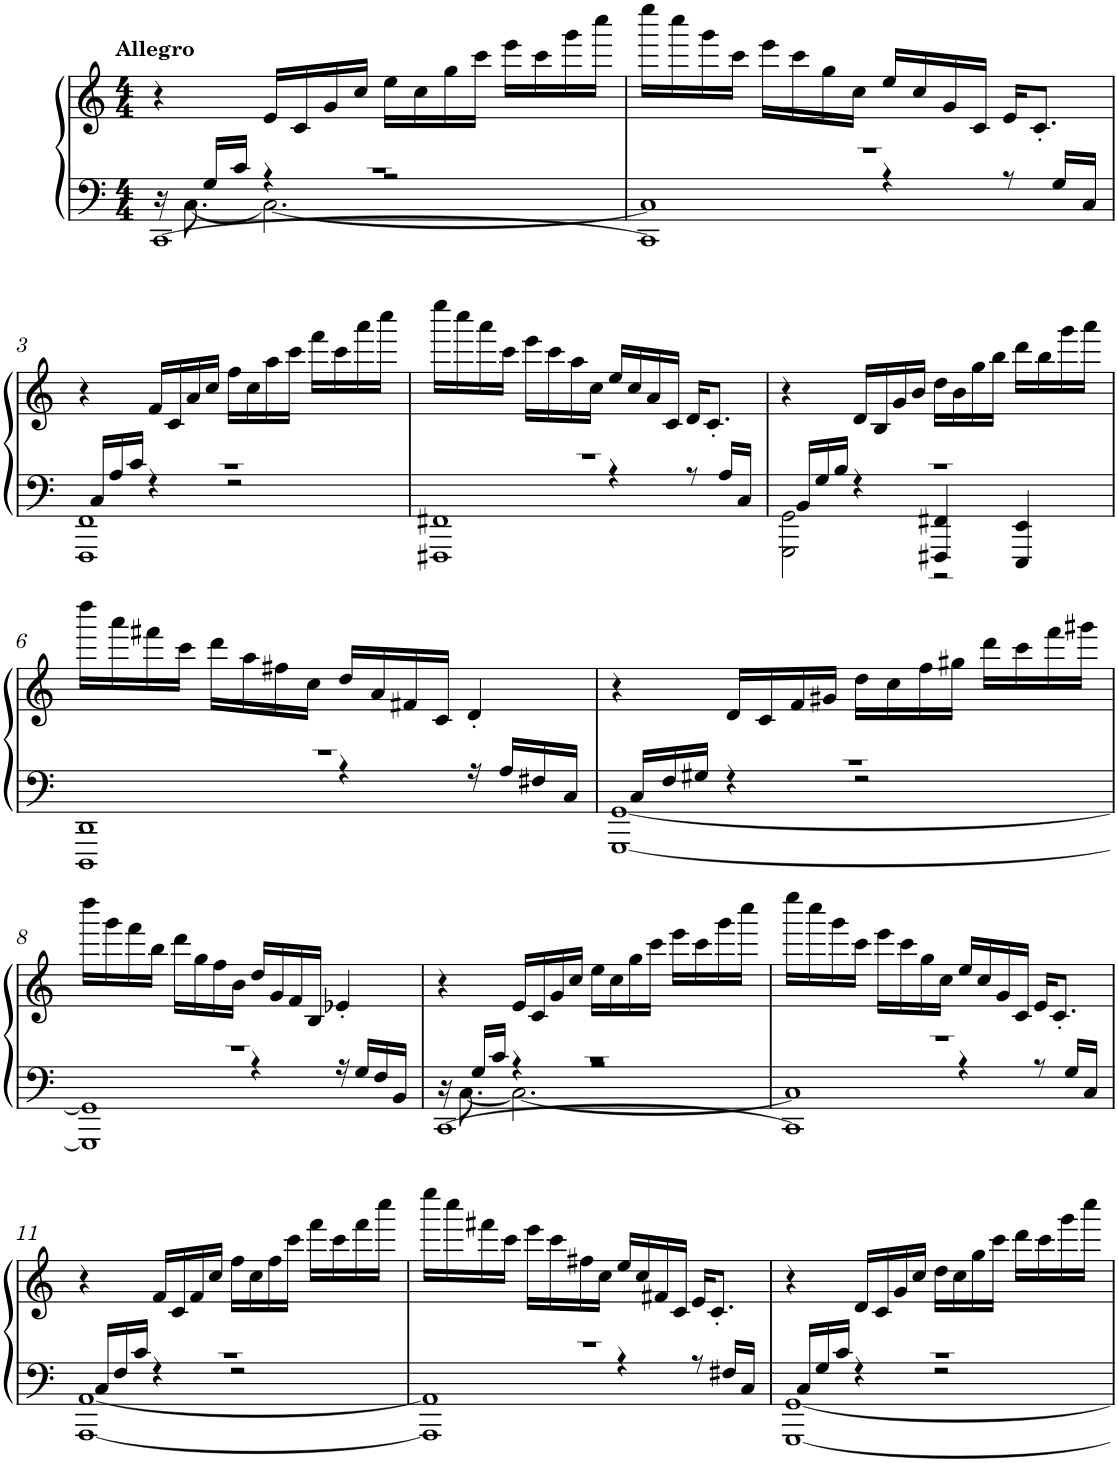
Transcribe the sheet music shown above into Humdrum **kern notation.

**kern	**kern
*part1	*part1
*staff2	*staff1
*I"Piano	*
*I'Pno.	*
*clefF4	*clefG2
*k[]	*k[]
*M4/4	*M4/4
=1	=1
*^	*
*	*^	*
!	!	!	!LO:TX:a:B:t=Allegro
1r	16r	[1CC	4r
.	[8.C\	.	.
.	2.C\_	.	16e/LL
.	.	.	16c/
.	.	.	16g/
.	.	.	16cc/JJ
.	.	.	16ee\LL
.	.	.	16cc\
.	.	.	16gg\
.	.	.	16ccc\JJ
.	.	.	16eee\LL
.	.	.	16ccc\
.	.	.	16ggg\
.	.	.	16cccc\JJ
16G/LL	2..ryy	2..ryy	2..ryy
16c/JJ	.	.	.
4r	.	.	.
2r	.	.	.
=2	=2	=2	=2
1r	1C]	1CC]	16eeee\LL
.	.	.	16cccc\
.	.	.	16ggg\
.	.	.	16ccc\JJ
.	.	.	16eee\LL
.	.	.	16ccc\
.	.	.	16gg\
.	.	.	16cc\JJ
.	.	.	16ee/LL
.	.	.	16cc/
.	.	.	16g/
.	.	.	16c/JJ
.	.	.	16e/KL
.	.	.	8.c'/J
4r	2ryy	2ryy	2ryy
8r	.	.	.
16G/LL	.	.	.
16C/JJ	.	.	.
*	*v	*v	*
!!LO:LB:g=z
=3	=3	=3
1r	1FFF 1FF	4r
.	.	16f/LL
.	.	16c/
.	.	16a/
.	.	16cc/JJ
.	.	16ff\LL
.	.	16cc\
.	.	16aa\
.	.	16ccc\JJ
.	.	16fff\LL
.	.	16ccc\
.	.	16aaa\
.	.	16cccc\JJ
16C/LL	2...ryy	2...ryy
16A/	.	.
16c/JJ	.	.
4r	.	.
2r	.	.
=4	=4	=4
1r	1FFF#X 1FF#X	16eeee\LL
.	.	16cccc\
.	.	16aaa\
.	.	16ccc\JJ
.	.	16eee\LL
.	.	16ccc\
.	.	16aa\
.	.	16cc\JJ
.	.	16ee/LL
.	.	16cc/
.	.	16a/
.	.	16c/JJ
.	.	16d/KL
.	.	8.c'/J
4r	2ryy	2ryy
8r	.	.
16A/LL	.	.
16C/JJ	.	.
=5	=5	=5
1r	2GGG\ 2GG\	4r
.	.	16d/LL
.	.	16B/
.	.	16g/
.	.	16b/JJ
.	2r	16dd\LL
.	.	16b\
.	.	16gg\
.	.	16bb\JJ
.	.	16ddd\LL
.	.	16bb\
.	.	16ggg\
.	.	16aaa\JJ
16BB/LL	2...ryy	2...ryy
16G/	.	.
16B/JJ	.	.
4r	.	.
4FFF#X/ 4FF#X/	.	.
4EEE/ 4EE/	.	.
!!LO:LB:g=z
=6	=6	=6
1r	1DDD 1DD	16dddd\LL
.	.	16aaa\
.	.	16fff#X\
.	.	16ccc\JJ
.	.	16ddd\LL
.	.	16aa\
.	.	16ff#X\
.	.	16cc\JJ
.	.	16dd/LL
.	.	16a/
.	.	16f#X/
.	.	16c/JJ
.	.	4d'/
4r	2ryy	2ryy
16r	.	.
16A/LL	.	.
16F#X/	.	.
16C/JJ	.	.
=7	=7	=7
1r	[1GGG [1GG	4r
.	.	16d/LL
.	.	16c/
.	.	16f/
.	.	16g#X/JJ
.	.	16dd\LL
.	.	16cc\
.	.	16ff\
.	.	16gg#X\JJ
.	.	16ddd\LL
.	.	16ccc\
.	.	16fff\
.	.	16ggg#X\JJ
16C/LL	2...ryy	2...ryy
16F/	.	.
16G#X/JJ	.	.
4r	.	.
2r	.	.
!!LO:LB:g=z
=8	=8	=8
1r	1GGG] 1GG]	16dddd\LL
.	.	16ggg\
.	.	16fff\
.	.	16bb\JJ
.	.	16ddd\LL
.	.	16gg\
.	.	16ff\
.	.	16b\JJ
.	.	16dd/LL
.	.	16g/
.	.	16f/
.	.	16B/JJ
.	.	4e-X'/
4r	2ryy	2ryy
16r	.	.
16G/LL	.	.
16F/	.	.
16BB/JJ	.	.
=9	=9	=9
*	*^	*
1r	16r	[1CC	4r
.	[8.C\	.	.
.	2.C\_	.	16e/LL
.	.	.	16c/
.	.	.	16g/
.	.	.	16cc/JJ
.	.	.	16ee\LL
.	.	.	16cc\
.	.	.	16gg\
.	.	.	16ccc\JJ
.	.	.	16eee\LL
.	.	.	16ccc\
.	.	.	16ggg\
.	.	.	16cccc\JJ
16G/LL	2..ryy	2..ryy	2..ryy
16c/JJ	.	.	.
4r	.	.	.
2r	.	.	.
=10	=10	=10	=10
1r	1C]	1CC]	16eeee\LL
.	.	.	16cccc\
.	.	.	16ggg\
.	.	.	16ccc\JJ
.	.	.	16eee\LL
.	.	.	16ccc\
.	.	.	16gg\
.	.	.	16cc\JJ
.	.	.	16ee/LL
.	.	.	16cc/
.	.	.	16g/
.	.	.	16c/JJ
.	.	.	16e/KL
.	.	.	8.c'/J
4r	2ryy	2ryy	2ryy
8r	.	.	.
16G/LL	.	.	.
16C/JJ	.	.	.
*	*v	*v	*
!!LO:LB:g=z
=11	=11	=11
1r	[1AAA [1AA	4r
.	.	16f/LL
.	.	16c/
.	.	16f/
.	.	16cc/JJ
.	.	16ff\LL
.	.	16cc\
.	.	16ff\
.	.	16ccc\JJ
.	.	16fff\LL
.	.	16ccc\
.	.	16fff\
.	.	16cccc\JJ
16C/LL	2...ryy	2...ryy
16F/	.	.
16c/JJ	.	.
4r	.	.
2r	.	.
=12	=12	=12
1r	1AAA] 1AA]	16eeee\LL
.	.	16cccc\
.	.	16fff#X\
.	.	16ccc\JJ
.	.	16eee\LL
.	.	16ccc\
.	.	16ff#X\
.	.	16cc\JJ
.	.	16ee/LL
.	.	16cc/
.	.	16f#X/
.	.	16c/JJ
.	.	16e/KL
.	.	8.c'/J
4r	2ryy	2ryy
8r	.	.
16F#X/LL	.	.
16C/JJ	.	.
=13	=13	=13
1r	[1GGG [1GG	4r
.	.	16d/LL
.	.	16c/
.	.	16g/
.	.	16cc/JJ
.	.	16dd\LL
.	.	16cc\
.	.	16gg\
.	.	16ccc\JJ
.	.	16ddd\LL
.	.	16ccc\
.	.	16ggg\
.	.	16cccc\JJ
16C/LL	2...ryy	2...ryy
16G/	.	.
16c/JJ	.	.
4r	.	.
2r	.	.
*v	*v	*
=	=
*-	*-
